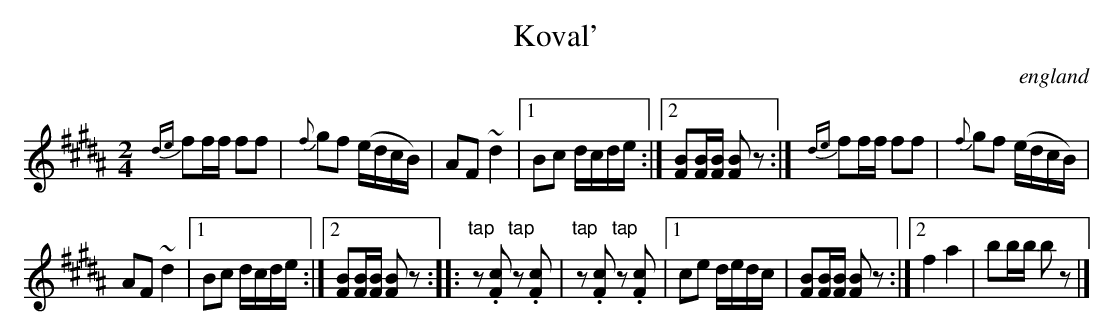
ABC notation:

X:1
T:Koval'
O:england
Q:144
M:2/4
L:1/8
K:B
{de}ff/2f/2 ff | {f}gf (e/2d/2c/2B/2) | AF ~d2 \
|1 Bc d/2c/2d/2e/2 :|2 [FB][F/2B/2][F/2B/2] [FB]z:|\
{de}ff/2f/2 ff | {f}gf (e/2d/2c/2B/2) |
AF ~d2 \
|1 Bc d/2c/2d/2e/2 :|2 [FB][F/2B/2][F/2B/2] [FB]z:| \
|: "tap"z .[Fc]  "tap"z .[Fc] |\
"tap"z .[Fc]  "tap"z .[Fc] \
|1 ce d/2e/2d/2c/2 | [FB][F/2B/2][F/2B/2] [FB] z \
:|2 f2 a2 | bb/2b/2 b z |]
